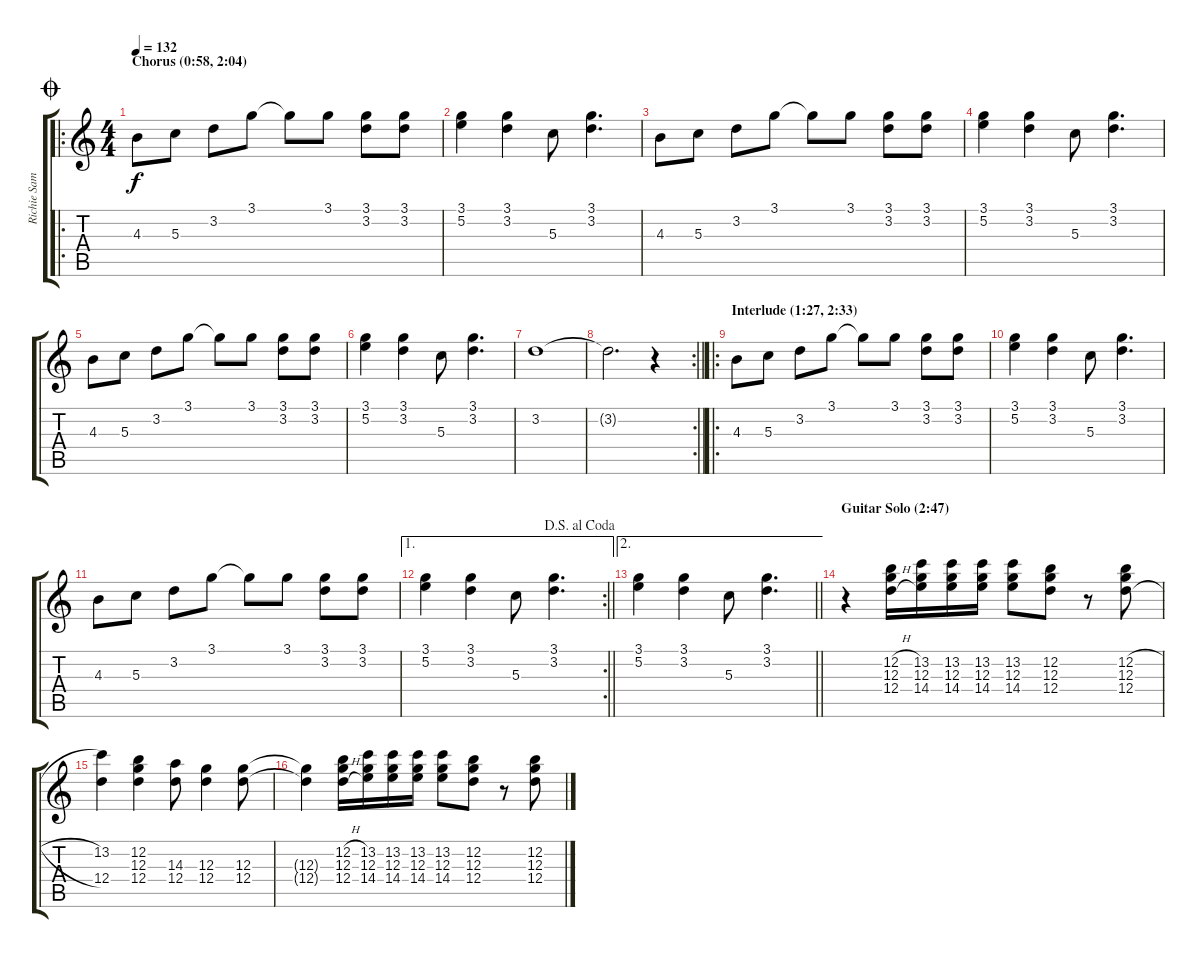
\track ("Richie Sambora Solos and Riffs" "Richie Sam") {instrument distortionguitar}
\staff {score tabs}
\tuning (E4 B3 G3 D3 A2 E2) {hide}
\ro
\ts (4 4)
\section ("" "Chorus (0:58, 2:04)")
\jump coda
\tempo 132
\clef g2
\ks c
4.3.8{dy f} 5.3.8 3.2.8 3.1.8 3.1{t}.8 3.1.8 (3.1 3.2).8 (3.1 3.2).8 |
(3.1 5.2).4 (3.1 3.2).4 5.3.8 (3.1 3.2).4{d} |
4.3.8 5.3.8 3.2.8 3.1.8 3.1{t}.8 3.1.8 (3.1 3.2).8 (3.1 3.2).8 |
(3.1 5.2).4 (3.1 3.2).4 5.3.8 (3.1 3.2).4{d} |
4.3.8 5.3.8 3.2.8 3.1.8 3.1{t}.8 3.1.8 (3.1 3.2).8 (3.1 3.2).8 |
(3.1 5.2).4 (3.1 3.2).4 5.3.8 (3.1 3.2).4{d} |
3.2.1 |
\rc 2
\barLineRight lightlight
3.2{t}.2{d} r.4 |
\ro
\section ("" "Interlude (1:27, 2:33)")
4.3.8 5.3.8 3.2.8 3.1.8 3.1{t}.8 3.1.8 (3.1 3.2).8 (3.1 3.2).8 |
(3.1 5.2).4 (3.1 3.2).4 5.3.8 (3.1 3.2).4{d} |
4.3.8 5.3.8 3.2.8 3.1.8 3.1{t}.8 3.1.8 (3.1 3.2).8 (3.1 3.2).8 |
\ae 1
\rc 2
\jump dalsegnoalcoda
\barLineRight lightlight
(3.1 5.2).4 (3.1 3.2).4 5.3.8 (3.1 3.2).4{d} |
\ae 2
\section ("" "")
\barLineRight lightlight
(3.1 5.2).4 (3.1 3.2).4 5.3.8 (3.1 3.2).4{d} |
\section ("" "Guitar Solo (2:47)")
r.4 (12.2{h} 12.3 12.4{h}).16 (13.2 12.3 14.4).16 (13.2 12.3 14.4).16 (13.2 12.3 14.4).16 (13.2 12.3 14.4).8 (12.2 12.3 12.4).8 r.8 (12.2{h} 12.3 12.4{h}).8 |
(13.2 12.4).4 (12.2 12.3 12.4).4 (14.3 12.4).8 (12.3 12.4).4 (12.3 12.4).8 |
(12.3{t} 12.4{t}).4 (12.2{h} 12.3 12.4{h}).16 (13.2 12.3 14.4).16 (13.2 12.3 14.4).16 (13.2 12.3 14.4).16 (13.2 12.3 14.4).8 (12.2 12.3 12.4).8 r.8 (12.2{h} 12.3 12.4{h}).8
